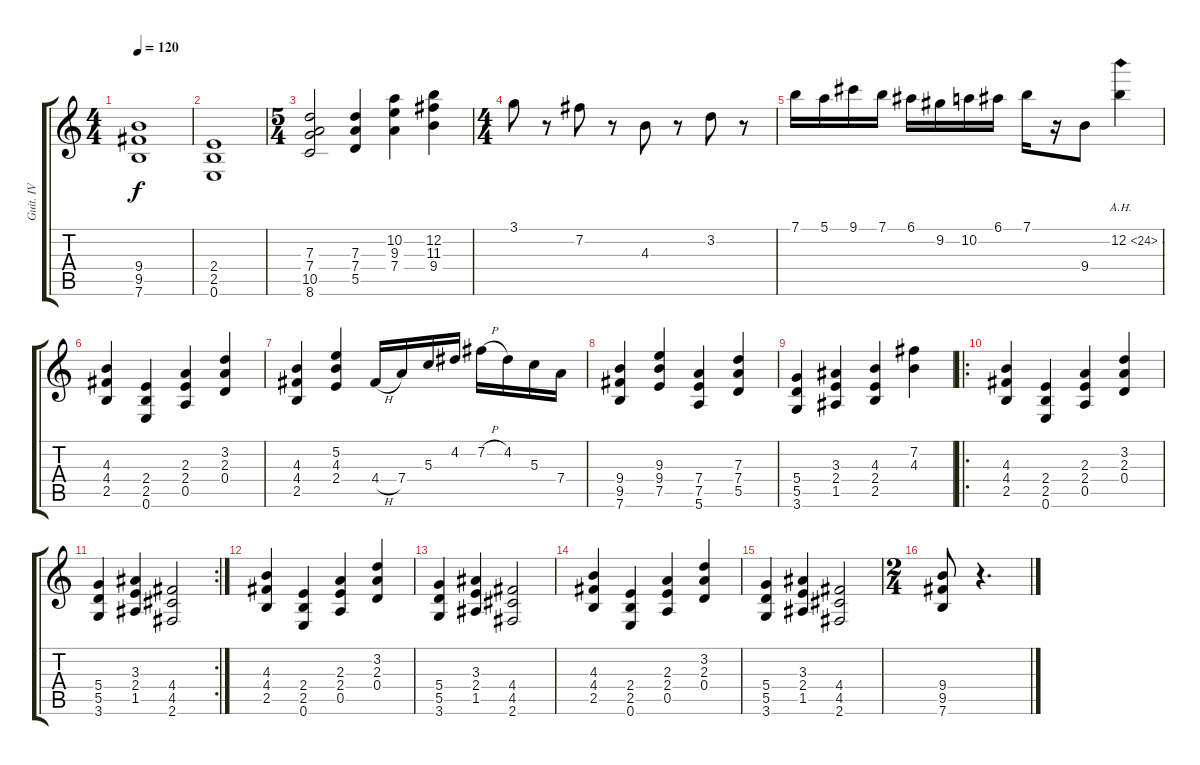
\track ("Guit. IV" "Guit. IV") {instrument overdrivenguitar}
\staff {score tabs}
\tuning (E4 B3 G3 D3 A2 E2) {hide}
\ts (4 4)
\tempo 120
\clef g2
\ks c
(9.4{t} 9.5{t} 7.6{t}).1{dy f} |
(2.4 2.5 0.6).1 |
\ts (5 4)
(7.3 7.4 10.5 8.6).2 (7.3 7.4 5.5).4 (10.2 9.3 7.4).4 (12.2 11.3 9.4).4 |
\ts (4 4)
3.1.8 r.8 7.2.8 r.8 4.3.8 r.8 3.2.8 r.8 |
7.1.16 5.1.16 9.1.16 7.1.16 6.1.16 9.2.16 10.2.16 6.1.16 7.1.16 r.16 9.4.8 12.2{ah 12}.4 |
(4.3 4.4 2.5).4 (2.4 2.5 0.6).4 (2.3 2.4 0.5).4 (3.2 2.3 0.4).4 |
(4.3 4.4 2.5).4 (5.2 4.3 2.4).4 4.4{h}.16 7.4.16 5.3.16 4.2.16 7.2{h}.16 4.2.16 5.3.16 7.4.16 |
(9.4 9.5 7.6).4 (9.3 9.4 7.5).4 (7.4 7.5 5.6).4 (7.3 7.4 5.5).4 |
(5.4 5.5 3.6).4 (3.3 2.4 1.5).4 (4.3 2.4 2.5).4 (7.2 4.3).4 |
\ro
(4.3 4.4 2.5).4 (2.4 2.5 0.6).4 (2.3 2.4 0.5).4 (3.2 2.3 0.4).4 |
\rc 2
(5.4 5.5 3.6).4 (3.3 2.4 1.5).4 (4.4 4.5 2.6).2 |
(4.3 4.4 2.5).4 (2.4 2.5 0.6).4 (2.3 2.4 0.5).4 (3.2 2.3 0.4).4 |
(5.4 5.5 3.6).4 (3.3 2.4 1.5).4 (4.4 4.5 2.6).2 |
(4.3 4.4 2.5).4 (2.4 2.5 0.6).4 (2.3 2.4 0.5).4 (3.2 2.3 0.4).4 |
(5.4 5.5 3.6).4 (3.3 2.4 1.5).4 (4.4 4.5 2.6).2 |
\ts (2 4)
(9.4 9.5 7.6).8 r.4{d}
